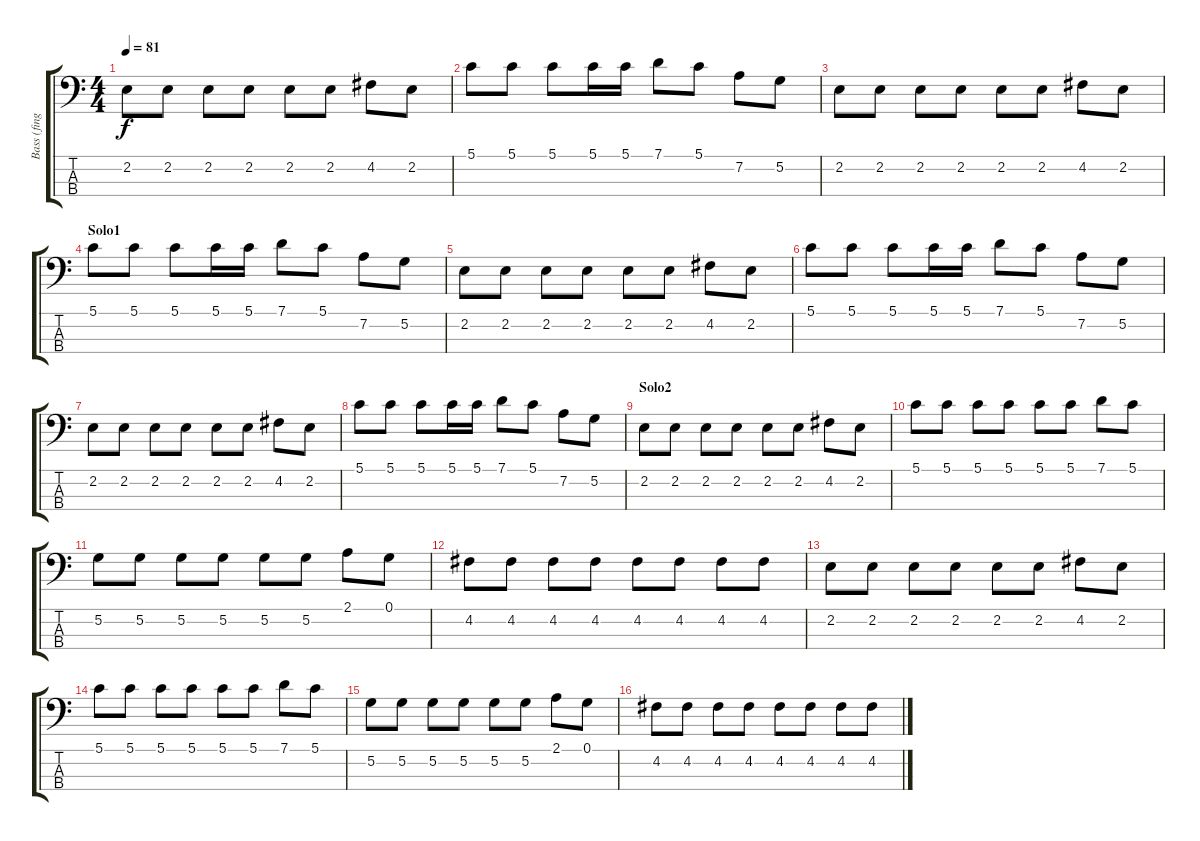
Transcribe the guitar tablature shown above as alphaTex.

\track ("Bass (finger)" "Bass (fing") {instrument electricbassfinger}
\staff {score tabs}
\tuning (G2 D2 A1 E1) {hide}
\ts (4 4)
\tempo 81
\clef f4
\ks c
2.2.8{dy f} 2.2.8 2.2.8 2.2.8 2.2.8 2.2.8 4.2.8 2.2.8 |
5.1.8 5.1.8 5.1.8 5.1.16 5.1.16 7.1.8 5.1.8 7.2.8 5.2.8 |
2.2.8 2.2.8 2.2.8 2.2.8 2.2.8 2.2.8 4.2.8 2.2.8 |
\section ("" "Solo1")
5.1.8 5.1.8 5.1.8 5.1.16 5.1.16 7.1.8 5.1.8 7.2.8 5.2.8 |
2.2.8 2.2.8 2.2.8 2.2.8 2.2.8 2.2.8 4.2.8 2.2.8 |
5.1.8 5.1.8 5.1.8 5.1.16 5.1.16 7.1.8 5.1.8 7.2.8 5.2.8 |
2.2.8 2.2.8 2.2.8 2.2.8 2.2.8 2.2.8 4.2.8 2.2.8 |
5.1.8 5.1.8 5.1.8 5.1.16 5.1.16 7.1.8 5.1.8 7.2.8 5.2.8 |
\section ("" "Solo2")
2.2.8 2.2.8 2.2.8 2.2.8 2.2.8 2.2.8 4.2.8 2.2.8 |
5.1.8 5.1.8 5.1.8 5.1.8 5.1.8 5.1.8 7.1.8 5.1.8 |
5.2.8 5.2.8 5.2.8 5.2.8 5.2.8 5.2.8 2.1.8 0.1.8 |
4.2.8 4.2.8 4.2.8 4.2.8 4.2.8 4.2.8 4.2.8 4.2.8 |
2.2.8 2.2.8 2.2.8 2.2.8 2.2.8 2.2.8 4.2.8 2.2.8 |
5.1.8 5.1.8 5.1.8 5.1.8 5.1.8 5.1.8 7.1.8 5.1.8 |
5.2.8 5.2.8 5.2.8 5.2.8 5.2.8 5.2.8 2.1.8 0.1.8 |
4.2.8 4.2.8 4.2.8 4.2.8 4.2.8 4.2.8 4.2.8 4.2.8
